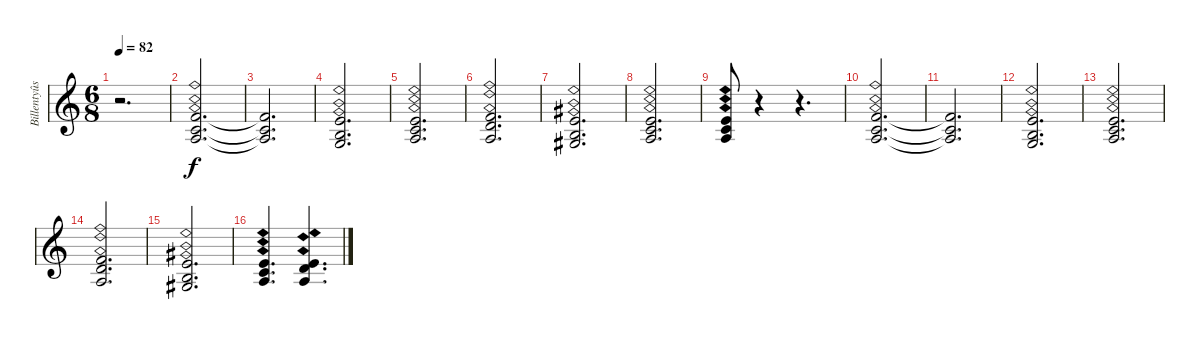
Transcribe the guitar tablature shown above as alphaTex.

\track ("Billentyûs 1 (Don Airey/Gavin Wright)" "Billentyûs") {instrument stringensemble1}
\staff {score}
\tuning (E4 B3 G3 D3 A2 E2) {hide}
\ts (6 8)
\tempo 82
\clef g2
\ks c
r.2{d dy f instrument stringensemble1} |
(1.1{ph 12} 1.2{ph 12} 2.3{ph 12}).2{d} |
(1.1{t} 1.2{t} 2.3{t}).2{d} |
(0.1{ph 12} 0.2{ph 12} 0.3{ph 12}).2{d} |
(0.1{ph 12} 1.2{ph 12} 2.3{ph 12}).2{d} |
(1.1{ph 12} 3.2{ph 12} 2.3{ph 12}).2{d} |
(0.1{ph 12} 0.2{ph 12} 1.3{ph 12}).2{d} |
(0.1{ph 12} 1.2{ph 12} 2.3{ph 12}).2{d} |
(0.1{ph 12} 1.2{ph 12} 2.3{ph 12}).8 r.4 r.4{d} |
(1.1{ph 12} 1.2{ph 12} 2.3{ph 12}).2{d} |
(1.1{t} 1.2{t} 2.3{t}).2{d} |
(0.1{ph 12} 0.2{ph 12} 0.3{ph 12}).2{d} |
(0.1{ph 12} 1.2{ph 12} 2.3{ph 12}).2{d} |
(1.1{ph 12} 3.2{ph 12} 2.3{ph 12}).2{d} |
(0.1{ph 12} 0.2{ph 12} 1.3{ph 12}).2{d} |
(0.1{ph 12} 1.2{ph 12} 2.3{ph 12}).4{d} (0.1{ph 12} 3.2{ph 12} 2.3{ph 12}).4{d}
